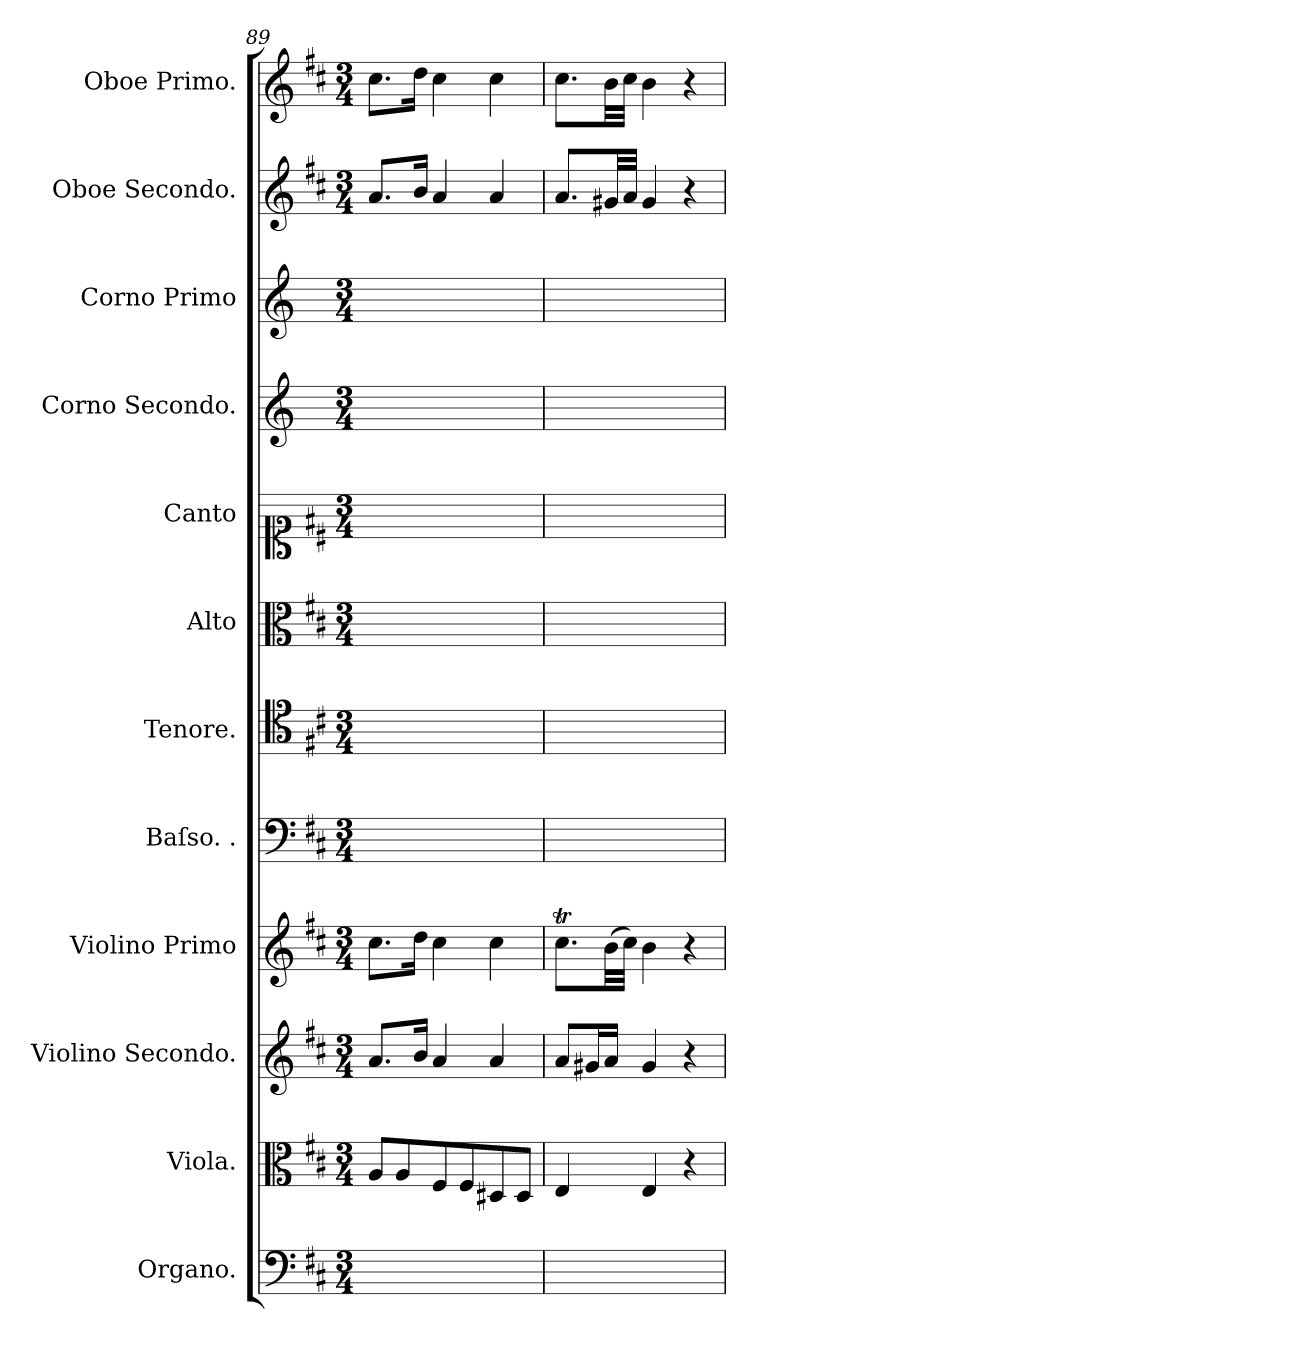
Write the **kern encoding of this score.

**kern	**kern	**kern	**kern	**kern	**kern	**kern	**kern	**kern	**kern	**kern	**kern
*part12	*part11	*part10	*part9	*part8	*part7	*part6	*part5	*part4	*part3	*part2	*part1
*staff12	*staff11	*staff10	*staff9	*staff8	*staff7	*staff6	*staff5	*staff4	*staff3	*staff2	*staff1
*I"Organo.	*I"Viola.	*I"Violino Secondo.	*I"Violino Primo	*I"Baſso. .	*I"Tenore.	*I"Alto	*I"Canto	*I"Corno Secondo.	*I"Corno Primo	*I"Oboe Secondo.	*I"Oboe Primo.
*I'org	*I'vla	*I'vl 2	*I'vl 1	*I'B	*I'T	*I'A	*	*I'cor 2	*I'cor 1	*I'ob 2	*I'ob 1
*clefF4	*clefC3	*clefG2	*clefG2	*clefF4	*clefC4	*clefC3	*clefC1	*clefG2	*clefG2	*clefG2	*clefG2
*	*	*	*	*	*	*	*	*ITrd6c10	*ITrd6c10	*	*
*k[f#c#]	*k[f#c#]	*k[f#c#]	*k[f#c#]	*k[f#c#]	*k[f#c#]	*k[f#c#]	*k[f#c#]	*k[f#c#]	*k[f#c#]	*k[f#c#]	*k[f#c#]
*M3/4	*M3/4	*M3/4	*M3/4	*M3/4	*M3/4	*M3/4	*M3/4	*M3/4	*M3/4	*M3/4	*M3/4
=89	=89	=89	=89	=89	=89	=89	=89	=89	=89	=89	=89
2.ryy	8A/L	8.a/L	8.cc#\L	2.ryy	2.ryy	2.ryy	2.ryy	2.ryy	2.ryy	8.a/L	8.cc#\L
.	8A/	.	.	.	.	.	.	.	.	.	.
.	.	16b/Jk	16dd\Jk	.	.	.	.	.	.	16b/Jk	16dd\Jk
.	8F#/	4a/	4cc#\	.	.	.	.	.	.	4a/	4cc#\
.	8F#/	.	.	.	.	.	.	.	.	.	.
.	8D#X/	4a/	4cc#\	.	.	.	.	.	.	4a/	4cc#\
.	8D#/J	.	.	.	.	.	.	.	.	.	.
=90	=90	=90	=90	=90	=90	=90	=90	=90	=90	=90	=90
2.ryy	4E/	8a/L	8.cc#t\L	2.ryy	2.ryy	2.ryy	2.ryy	2.ryy	2.ryy	8.a/L	8.cc#\L
.	.	16g#X/L	.	.	.	.	.	.	.	.	.
.	.	16a/JJ	(>32b\LL	.	.	.	.	.	.	32g#X/LL	32b\LL
.	.	.	32cc#\JJJ)	.	.	.	.	.	.	32a/JJJ	32cc#\JJJ
.	4E/	4g#/	4b\	.	.	.	.	.	.	4g#/	4b\
.	4r	4r	4r	.	.	.	.	.	.	4r	4r
=	=	=	=	=	=	=	=	=	=	=	=
*-	*-	*-	*-	*-	*-	*-	*-	*-	*-	*-	*-
